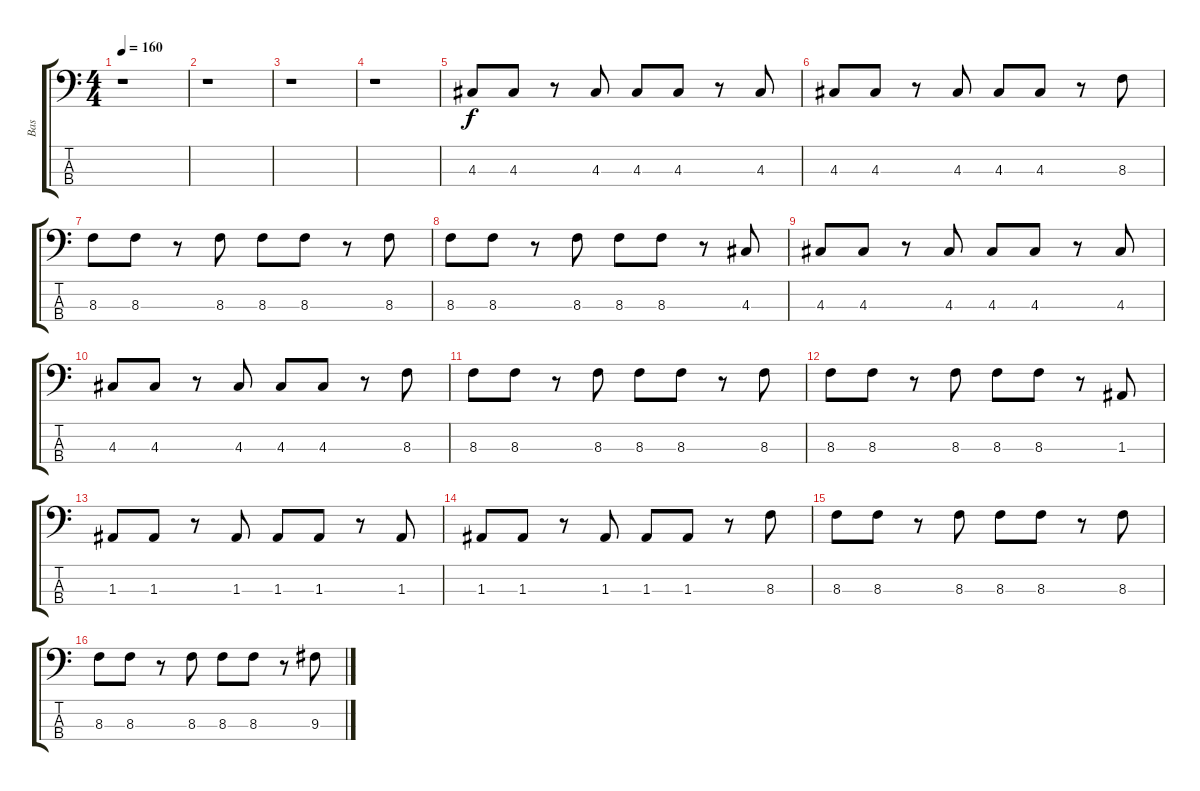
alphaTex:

\track ("Bas" "Bas") {instrument electricbasspick}
\staff {score tabs}
\tuning (G2 D2 A1 E1) {hide}
\ts (4 4)
\tempo 160
\clef f4
\ks c
r.1{dy f instrument electricbasspick} |
r.1 |
r.1 |
r.1 |
4.3.8 4.3.8 r.8 4.3.8 4.3.8 4.3.8 r.8 4.3.8 |
4.3.8 4.3.8 r.8 4.3.8 4.3.8 4.3.8 r.8 8.3.8 |
8.3.8 8.3.8 r.8 8.3.8 8.3.8 8.3.8 r.8 8.3.8 |
8.3.8 8.3.8 r.8 8.3.8 8.3.8 8.3.8 r.8 4.3.8 |
4.3.8 4.3.8 r.8 4.3.8 4.3.8 4.3.8 r.8 4.3.8 |
4.3.8 4.3.8 r.8 4.3.8 4.3.8 4.3.8 r.8 8.3.8 |
8.3.8 8.3.8 r.8 8.3.8 8.3.8 8.3.8 r.8 8.3.8 |
8.3.8 8.3.8 r.8 8.3.8 8.3.8 8.3.8 r.8 1.3.8 |
1.3.8 1.3.8 r.8 1.3.8 1.3.8 1.3.8 r.8 1.3.8 |
1.3.8 1.3.8 r.8 1.3.8 1.3.8 1.3.8 r.8 8.3.8 |
8.3.8 8.3.8 r.8 8.3.8 8.3.8 8.3.8 r.8 8.3.8 |
8.3.8 8.3.8 r.8 8.3.8 8.3.8 8.3.8 r.8 9.3.8
